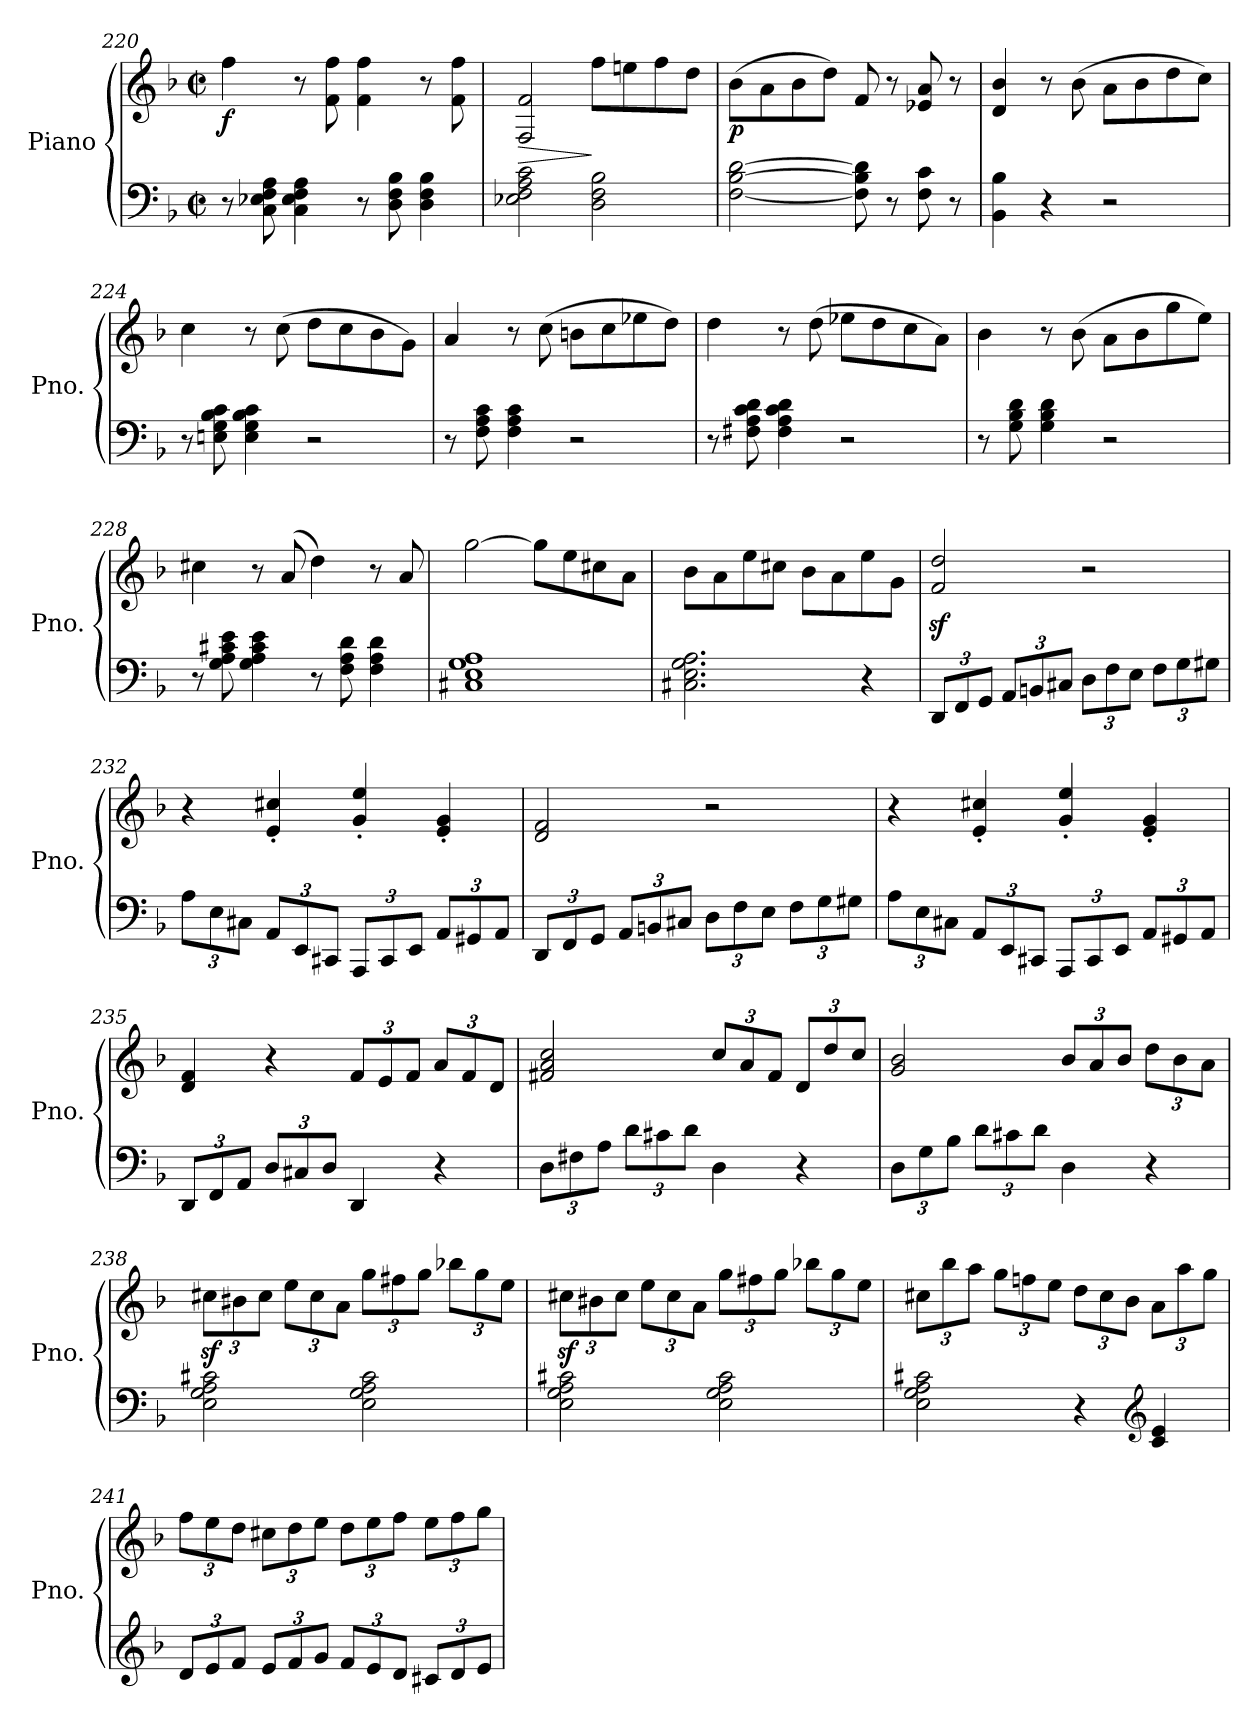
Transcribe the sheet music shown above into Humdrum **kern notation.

**kern	**kern	**dynam
*part1	*part1	*part1
*staff2	*staff1	*staff1/2
*I"Piano	*	*
*I'Pno.	*	*
!!LO:LB:g=z
*clefF4	*clefG2	*
*k[b-]	*k[b-]	*
*F:	*F:	*
*M2/2	*M2/2	*
*met(c|)	*met(c|)	*
=220	=220	=220
!	!	!LO:DY:b
8r	4ff\	f
8C\ 8E-X\ 8F\ 8A\	.	.
4C\ 4E-\ 4F\ 4A\	8r	.
.	8f\ 8ff\	.
8r	4f\ 4ff\	.
8D\ 8F\ 8B-\	.	.
4D\ 4F\ 4B-\	8r	.
.	8f\ 8ff\	.
=221	=221	=221
!	!	!LO:HP:b
2E-X\ 2F\ 2A\ 2c\	2F/ 2f/	>
2D\ 2F\ 2B-\	8ff\L	]
.	8een\	.
.	8ff\	.
.	8dd\J	.
=222	=222	=222
!	!	!LO:DY:b
[2F\ [2B-\ [2d\	(8b-\L	p
.	8a\	.
.	8b-\	.
.	8dd\J)	.
8F\] 8B-\] 8d\]	8f/	.
8r	8r	.
8F\ 8c\	8e-X/ 8a/	.
8r	8r	.
=223	=223	=223
4BB-\ 4B-\	4d/ 4b-/	.
4r	8r	.
.	(8b-\	.
2r	8a\L	.
.	8b-\	.
.	8dd\	.
.	8cc\J)	.
=224	=224	=224
8r	4cc\	.
8En\ 8G\ 8B-\ 8c\	.	.
4E\ 4G\ 4B-\ 4c\	8r	.
.	(8cc\	.
2r	8dd\L	.
.	8cc\	.
.	8b-\	.
.	8g\J)	.
!!LO:PB:g=z
=225	=225	=225
8r	4a/	.
8F\ 8A\ 8c\	.	.
4F\ 4A\ 4c\	8r	.
.	(8cc\	.
2r	8bn\L	.
.	8cc\	.
.	8ee-X\	.
.	8dd\J)	.
=226	=226	=226
8r	4dd\	.
8F#X\ 8A\ 8c\ 8d\	.	.
4F#\ 4A\ 4c\ 4d\	8r	.
.	(8dd\	.
2r	8ee-X\L	.
.	8dd\	.
.	8cc\	.
.	8a\J)	.
=227	=227	=227
8r	4b-\	.
8G\ 8B-\ 8d\	.	.
4G\ 4B-\ 4d\	8r	.
.	(8b-\	.
2r	8a\L	.
.	8b-\	.
.	8gg\	.
.	8ee\J)	.
=228	=228	=228
8r	4cc#X\	.
8G\ 8A\ 8c#X\ 8e\	.	.
4G\ 4A\ 4c#\ 4e\	8r	.
.	(8a/	.
8r	4dd\)	.
8F\ 8A\ 8d\	.	.
4F\ 4A\ 4d\	8r	.
.	8a/	.
!!LO:LB:g=z
=229	=229	=229
1C#X 1E 1G 1A	[2gg\	.
.	8gg\L]	.
.	8ee\	.
.	8cc#X\	.
.	8a\J	.
=230	=230	=230
2.C#X\ 2.E\ 2.G\ 2.A\	8b-\L	.
.	8a\	.
.	8ee\	.
.	8cc#X\J	.
.	8b-\L	.
.	8a\	.
4r	8ee\	.
.	8g\J	.
=231	=231	=231
*Xbrackettup	*	*
12DD/L	2f/z< 2dd/z<	.
12FF/	.	.
12GG/J	.	.
12AA/L	.	.
12BBn/	.	.
12C#X/J	.	.
12D\L	2r	.
12F\	.	.
12E\J	.	.
12F\L	.	.
12G\	.	.
12G#X\J	.	.
=232	=232	=232
12A\L	4r	.
12E\	.	.
12C#X\J	.	.
12AA/L	4e/' 4cc#X/'	.
12EE/	.	.
12CC#X/J	.	.
12AAA/L	4g/' 4ee/'	.
12CC#/	.	.
12EE/J	.	.
12AA/L	4e/' 4g/'	.
12GG#X/	.	.
12AA/J	.	.
!!LO:LB:g=z
=233	=233	=233
12DD/L	2d/ 2f/	.
12FF/	.	.
12GG/J	.	.
12AA/L	.	.
12BBn/	.	.
12C#X/J	.	.
12D\L	2r	.
12F\	.	.
12E\J	.	.
12F\L	.	.
12G\	.	.
12G#X\J	.	.
=234	=234	=234
12A\L	4r	.
12E\	.	.
12C#X\J	.	.
12AA/L	4e/' 4cc#X/'	.
12EE/	.	.
12CC#X/J	.	.
12AAA/L	4g/' 4ee/'	.
12CC#/	.	.
12EE/J	.	.
12AA/L	4e/' 4g/'	.
12GG#X/	.	.
12AA/J	.	.
=235	=235	=235
12DD/L	4d/ 4f/	.
12FF/	.	.
12AA/J	.	.
12D/L	4r	.
12C#X/	.	.
12D/J	.	.
*	*Xbrackettup	*
4DD/	12f/L	.
.	12e/	.
.	12f/J	.
4r	12a/L	.
.	12f/	.
.	12d/J	.
!!LO:LB:g=z
=236	=236	=236
12D\L	2f#X/ 2a/ 2cc/	.
12F#X\	.	.
12A\J	.	.
12d\L	.	.
12c#X\	.	.
12d\J	.	.
4D\	12cc/L	.
.	12a/	.
.	12f#/J	.
4r	12d/L	.
.	12dd/	.
.	12cc/J	.
=237	=237	=237
12D\L	2g/ 2b-/	.
12G\	.	.
12B-\J	.	.
12d\L	.	.
12c#X\	.	.
12d\J	.	.
4D\	12b-/L	.
.	12a/	.
.	12b-/J	.
4r	12dd\L	.
.	12b-\	.
.	12a\J	.
=238	=238	=238
2E\ 2G\ 2A\ 2c#X\	12cc#Xz<\L	.
.	12b#X\	.
.	12cc#\J	.
.	12ee\L	.
.	12cc#\	.
.	12a\J	.
2E\ 2G\ 2A\ 2c#\	12gg\L	.
.	12ff#X\	.
.	12gg\J	.
.	12bb-X\L	.
.	12gg\	.
.	12ee\J	.
!!LO:LB:g=z
=239	=239	=239
2E\ 2G\ 2A\ 2c#X\	12cc#Xz<\L	.
.	12b#X\	.
.	12cc#\J	.
.	12ee\L	.
.	12cc#\	.
.	12a\J	.
2E\ 2G\ 2A\ 2c#\	12gg\L	.
.	12ff#X\	.
.	12gg\J	.
.	12bb-X\L	.
.	12gg\	.
.	12ee\J	.
=240	=240	=240
2E\ 2G\ 2A\ 2c#X\	12cc#X\L	.
.	12bb-\	.
.	12aa\J	.
.	12gg\L	.
.	12ffn\	.
.	12ee\J	.
4r	12dd\L	.
.	12cc#\	.
.	12b-\J	.
*clefG2	*	*
4c#/ 4e/	12a\L	.
.	12aa\	.
.	12gg\J	.
=241	=241	=241
12d/L	12ff\L	.
12e/	12ee\	.
12f/J	12dd\J	.
12e/L	12cc#X\L	.
12f/	12dd\	.
12g/J	12ee\J	.
12f/L	12dd\L	.
12e/	12ee\	.
12d/J	12ff\J	.
12c#X/L	12ee\L	.
12d/	12ff\	.
12e/J	12gg\J	.
=	=	=
*-	*-	*-
